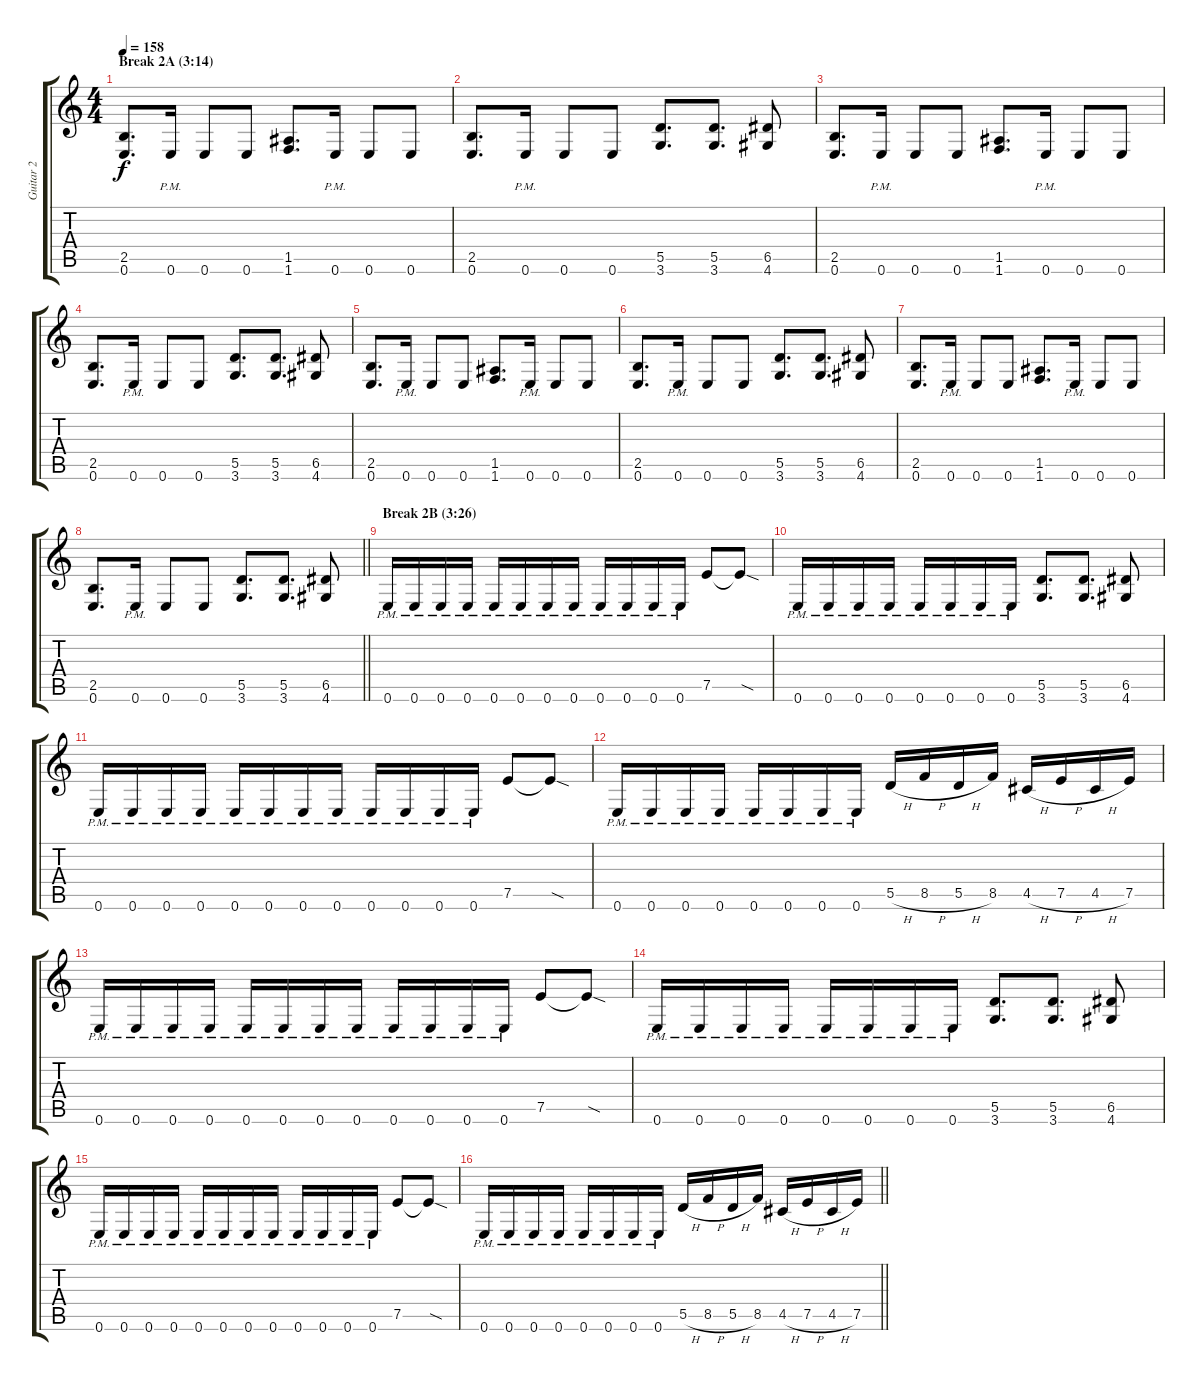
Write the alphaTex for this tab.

\track ("Guitar 2" "Guitar 2") {instrument distortionguitar}
\staff {score tabs}
\tuning (E4 B3 G3 D3 A2 E2) {hide}
\ts (4 4)
\section ("" "Break 2A (3:14)")
\tempo 158
\clef g2
\ks c
(2.5 0.6).8{d dy f} 0.6{pm}.16 0.6.8 0.6.8 (1.5 1.6).8{d} 0.6{pm}.16 0.6.8 0.6.8 |
(2.5 0.6).8{d} 0.6{pm}.16 0.6.8 0.6.8 (5.5 3.6).8{d} (5.5 3.6).8{d} (6.5 4.6).8 |
(2.5 0.6).8{d} 0.6{pm}.16 0.6.8 0.6.8 (1.5 1.6).8{d} 0.6{pm}.16 0.6.8 0.6.8 |
(2.5 0.6).8{d} 0.6{pm}.16 0.6.8 0.6.8 (5.5 3.6).8{d} (5.5 3.6).8{d} (6.5 4.6).8 |
(2.5 0.6).8{d} 0.6{pm}.16 0.6.8 0.6.8 (1.5 1.6).8{d} 0.6{pm}.16 0.6.8 0.6.8 |
(2.5 0.6).8{d} 0.6{pm}.16 0.6.8 0.6.8 (5.5 3.6).8{d} (5.5 3.6).8{d} (6.5 4.6).8 |
(2.5 0.6).8{d} 0.6{pm}.16 0.6.8 0.6.8 (1.5 1.6).8{d} 0.6{pm}.16 0.6.8 0.6.8 |
\barLineRight lightlight
(2.5 0.6).8{d} 0.6{pm}.16 0.6.8 0.6.8 (5.5 3.6).8{d} (5.5 3.6).8{d} (6.5 4.6).8 |
\section ("" "Break 2B (3:26)")
0.6{pm}.16 0.6{pm}.16 0.6{pm}.16 0.6{pm}.16 0.6{pm}.16 0.6{pm}.16 0.6{pm}.16 0.6{pm}.16 0.6{pm}.16 0.6{pm}.16 0.6{pm}.16 0.6{pm}.16 7.5.8 7.5{sod t}.8 |
0.6{pm}.16 0.6{pm}.16 0.6{pm}.16 0.6{pm}.16 0.6{pm}.16 0.6{pm}.16 0.6{pm}.16 0.6{pm}.16 (5.5 3.6).8{d} (5.5 3.6).8{d} (6.5 4.6).8 |
0.6{pm}.16 0.6{pm}.16 0.6{pm}.16 0.6{pm}.16 0.6{pm}.16 0.6{pm}.16 0.6{pm}.16 0.6{pm}.16 0.6{pm}.16 0.6{pm}.16 0.6{pm}.16 0.6{pm}.16 7.5.8 7.5{sod t}.8 |
0.6{pm}.16 0.6{pm}.16 0.6{pm}.16 0.6{pm}.16 0.6{pm}.16 0.6{pm}.16 0.6{pm}.16 0.6{pm}.16 5.5{h}.16 8.5{h}.16 5.5{h}.16 8.5.16 4.5{h}.16 7.5{h}.16 4.5{h}.16 7.5.16 |
0.6{pm}.16 0.6{pm}.16 0.6{pm}.16 0.6{pm}.16 0.6{pm}.16 0.6{pm}.16 0.6{pm}.16 0.6{pm}.16 0.6{pm}.16 0.6{pm}.16 0.6{pm}.16 0.6{pm}.16 7.5.8 7.5{sod t}.8 |
0.6{pm}.16 0.6{pm}.16 0.6{pm}.16 0.6{pm}.16 0.6{pm}.16 0.6{pm}.16 0.6{pm}.16 0.6{pm}.16 (5.5 3.6).8{d} (5.5 3.6).8{d} (6.5 4.6).8 |
0.6{pm}.16 0.6{pm}.16 0.6{pm}.16 0.6{pm}.16 0.6{pm}.16 0.6{pm}.16 0.6{pm}.16 0.6{pm}.16 0.6{pm}.16 0.6{pm}.16 0.6{pm}.16 0.6{pm}.16 7.5.8 7.5{sod t}.8 |
\barLineRight lightlight
0.6{pm}.16 0.6{pm}.16 0.6{pm}.16 0.6{pm}.16 0.6{pm}.16 0.6{pm}.16 0.6{pm}.16 0.6{pm}.16 5.5{h}.16 8.5{h}.16 5.5{h}.16 8.5.16 4.5{h}.16 7.5{h}.16 4.5{h}.16 7.5.16
